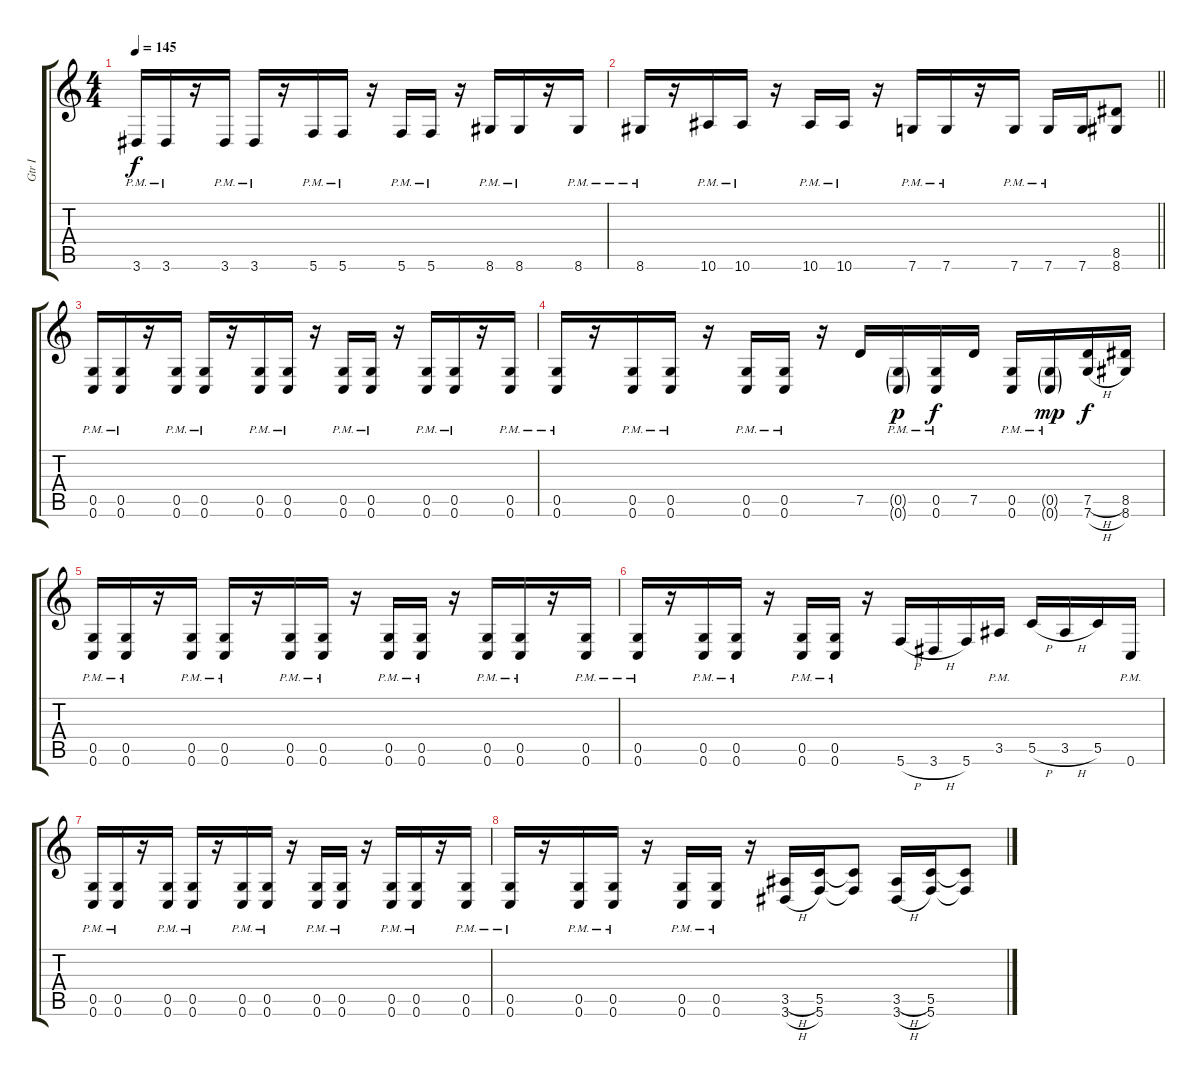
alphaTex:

\track ("Gtr I" "Gtr I") {instrument distortionguitar}
\staff {score tabs}
\tuning (D4 A3 F3 C3 G2 C2) {hide}
\ts (4 4)
\tempo 145
\clef g2
\ks c
3.6{pm}.16{dy f} 3.6{pm}.16 r.16 3.6{pm}.16 3.6{pm}.16 r.16 5.6{pm}.16 5.6{pm}.16 r.16 5.6{pm}.16 5.6{pm}.16 r.16 8.6{pm}.16 8.6{pm}.16 r.16 8.6{pm}.16 |
\barLineRight lightlight
8.6{pm}.16 r.16 10.6{pm}.16 10.6{pm}.16 r.16 10.6{pm}.16 10.6{pm}.16 r.16 7.6{pm}.16 7.6{pm}.16 r.16 7.6{pm}.16 7.6{pm}.16 7.6.16 (8.5 8.6).8 |
(0.5 0.6{pm}).16 (0.5 0.6{pm}).16 r.16 (0.5 0.6{pm}).16 (0.5 0.6{pm}).16 r.16 (0.5 0.6{pm}).16 (0.5 0.6{pm}).16 r.16 (0.5 0.6{pm}).16 (0.5 0.6{pm}).16 r.16 (0.5 0.6{pm}).16 (0.5 0.6{pm}).16 r.16 (0.5 0.6{pm}).16 |
(0.5 0.6{pm}).16 r.16 (0.5 0.6{pm}).16 (0.5 0.6{pm}).16 r.16 (0.5 0.6{pm}).16 (0.5 0.6{pm}).16 r.16 7.5.16 (0.5{g} 0.6{g pm}).16{dy p} (0.5 0.6{pm}).16{dy f} 7.5.16 (0.5 0.6{pm}).16 (0.5{g} 0.6{g pm}).16{dy mp} (7.5{h} 7.6{h}).16{dy f} (8.5 8.6).16 |
(0.5 0.6{pm}).16 (0.5 0.6{pm}).16 r.16 (0.5 0.6{pm}).16 (0.5 0.6{pm}).16 r.16 (0.5 0.6{pm}).16 (0.5 0.6{pm}).16 r.16 (0.5 0.6{pm}).16 (0.5 0.6{pm}).16 r.16 (0.5 0.6{pm}).16 (0.5 0.6{pm}).16 r.16 (0.5 0.6{pm}).16 |
(0.5 0.6{pm}).16 r.16 (0.5 0.6{pm}).16 (0.5 0.6{pm}).16 r.16 (0.5 0.6{pm}).16 (0.5 0.6{pm}).16 r.16 5.6{h}.16 3.6{h}.16 5.6.16 3.5{pm}.16 5.5{h}.16 3.5{h}.16 5.5.16 0.6{pm}.16 |
(0.5 0.6{pm}).16 (0.5 0.6{pm}).16 r.16 (0.5 0.6{pm}).16 (0.5 0.6{pm}).16 r.16 (0.5 0.6{pm}).16 (0.5 0.6{pm}).16 r.16 (0.5 0.6{pm}).16 (0.5 0.6{pm}).16 r.16 (0.5 0.6{pm}).16 (0.5 0.6{pm}).16 r.16 (0.5 0.6{pm}).16 |
(0.5 0.6{pm}).16 r.16 (0.5 0.6{pm}).16 (0.5 0.6{pm}).16 r.16 (0.5 0.6{pm}).16 (0.5 0.6{pm}).16 r.16 (3.5{h} 3.6{h}).16 (5.5 5.6).16 (5.5{t} 5.6{t}).8 (3.5{h} 3.6{h}).16 (5.5 5.6).16 (5.5{t} 5.6{t}).8
